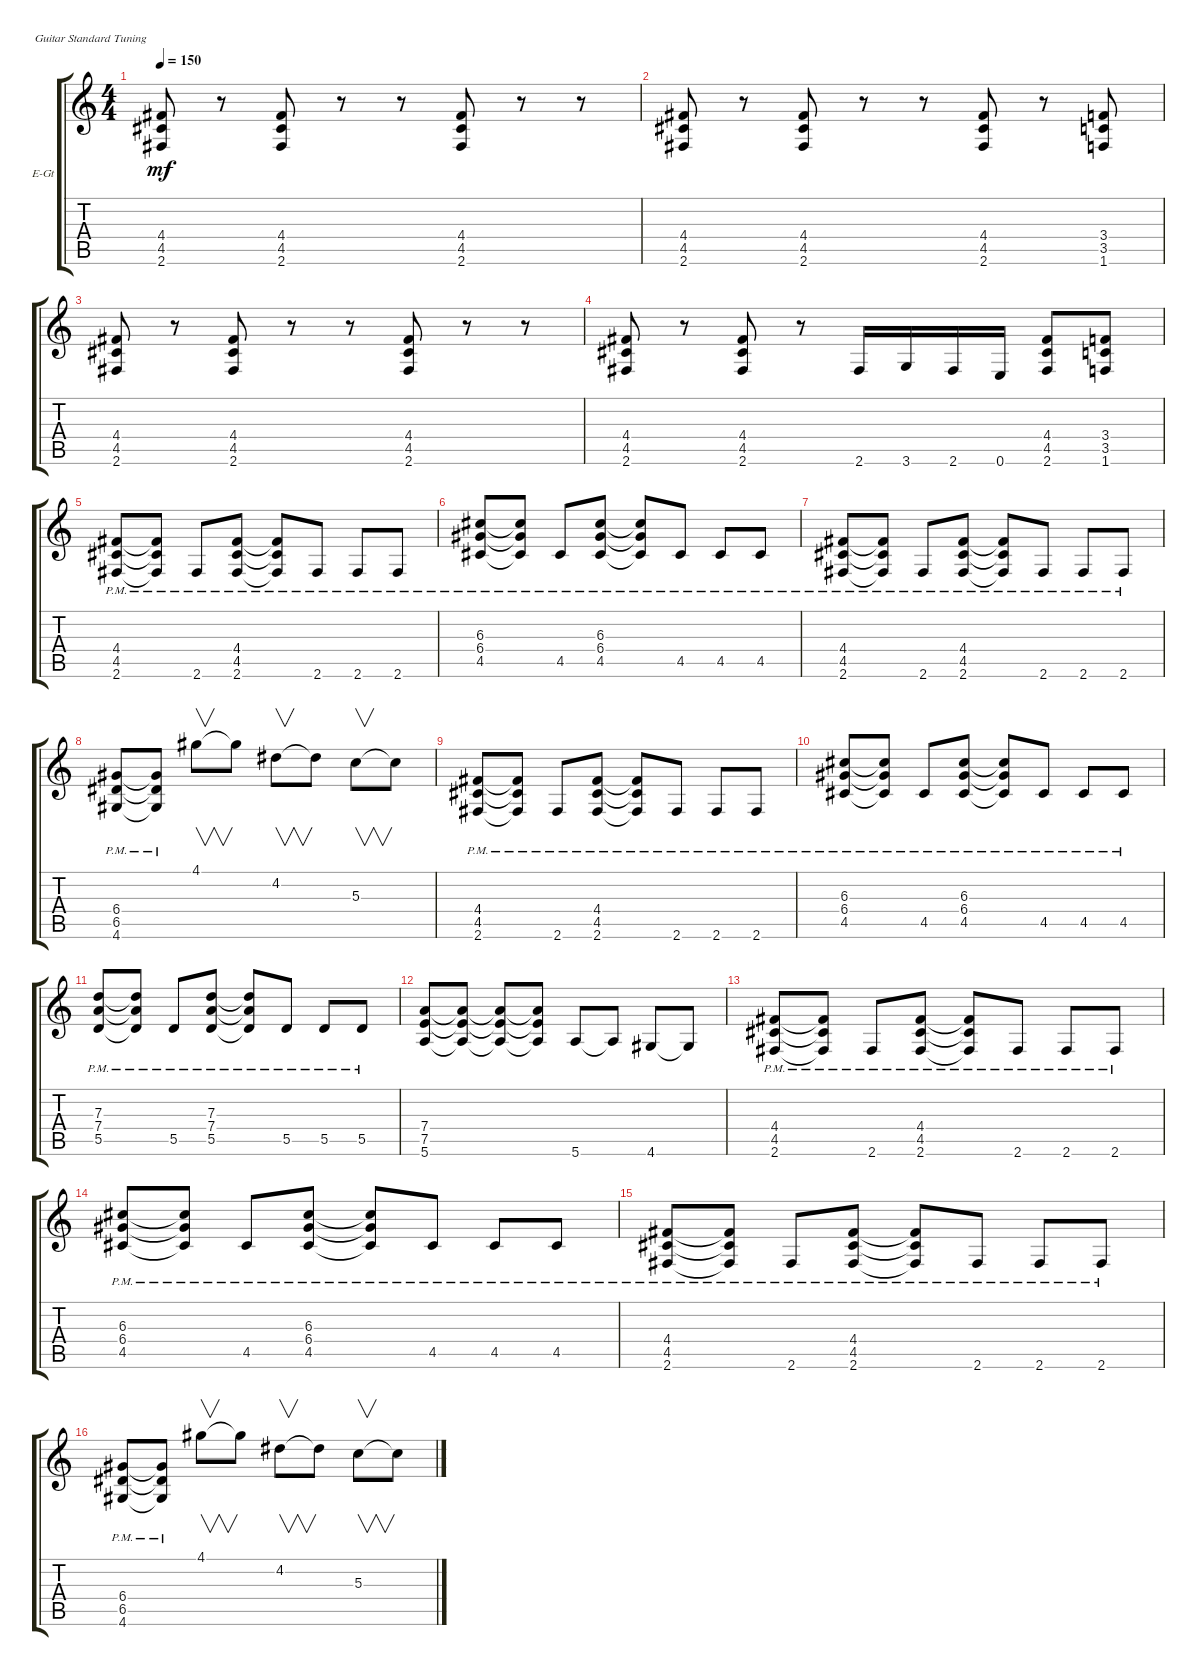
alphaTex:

\defaultSystemsLayout 4
\bracketExtendMode groupsimilarinstruments
\firstSystemTrackNameOrientation horizontal
\otherSystemsTrackNameOrientation horizontal
\track ("Electric Guitar" "E-Gt") {instrument distortionguitar}
\staff {score tabs}
\tuning (E4 B3 G3 D3 A2 E2)
\ts (4 4)
\tempo 150
\clef g2
\ks c
(2.6 4.5 4.4).8{dy mf} r.8 (2.6 4.4 4.5).8 r.8 r.8 (2.6 4.5 4.4).8 r.8 r.8 |
(2.6 4.4 4.5).8 r.8 (2.6 4.5 4.4).8 r.8 r.8 (2.6 4.4 4.5).8 r.8 (1.6 3.5 3.4).8 |
(2.6 4.4 4.5).8 r.8 (2.6 4.5 4.4).8 r.8 r.8 (2.6 4.4 4.5).8 r.8 r.8 |
(2.6 4.5 4.4).8 r.8 (2.6 4.4 4.5).8 r.8 2.6.16 3.6.16 2.6.16 0.6.16 (2.6 4.4 4.5).8 (1.6 3.4 3.5).8 |
(2.6{pm} 4.5{pm} 4.4{pm}).8 (4.4{pm t} 4.5{pm t} 2.6{pm t}).8 2.6{pm}.8 (2.6{pm} 4.5 4.4).8 (2.6{pm t} 4.5{t} 4.4{t}).8 2.6{pm}.8 2.6{pm}.8 2.6{pm}.8 |
(4.5{pm} 6.4 6.3).8 (6.3{t} 6.4{t} 4.5{pm t}).8 4.5{pm}.8 (4.5{pm} 6.4 6.3).8 (6.3{t} 6.4{t} 4.5{pm t}).8 4.5{pm}.8 4.5{pm}.8 4.5{pm}.8 |
(2.6{pm} 4.5{pm} 4.4{pm}).8 (4.4{pm t} 4.5{pm t} 2.6{pm t}).8 2.6{pm}.8 (2.6{pm} 4.5 4.4).8 (2.6{pm t} 4.5{t} 4.4{t}).8 2.6{pm}.8 2.6{pm}.8 2.6{pm}.8 |
(6.5{pm} 6.4 4.6).8 (6.4{t} 6.5{pm t} 4.6{t}).8 4.1.8{v} 4.1{t}.8 4.2.8{v} 4.2{t}.8 5.3.8{v} 5.3{t}.8 |
(2.6{pm} 4.5{pm} 4.4{pm}).8 (4.4{pm t} 4.5{pm t} 2.6{pm t}).8 2.6{pm}.8 (2.6{pm} 4.5 4.4).8 (2.6{pm t} 4.5{t} 4.4{t}).8 2.6{pm}.8 2.6{pm}.8 2.6{pm}.8 |
(4.5{pm} 6.4 6.3).8 (6.3{t} 6.4{t} 4.5{pm t}).8 4.5{pm}.8 (4.5{pm} 6.4 6.3).8 (6.3{t} 6.4{t} 4.5{pm t}).8 4.5{pm}.8 4.5{pm}.8 4.5{pm}.8 |
(5.5{pm} 7.4 7.3).8 (7.3{t} 7.4{t} 5.5{pm t}).8 5.5{pm}.8 (5.5{pm} 7.4 7.3).8 (7.3{t} 7.4{t} 5.5{pm t}).8 5.5{pm}.8 5.5{pm}.8 5.5{pm}.8 |
(5.6 7.5 7.4).8 (7.4{t} 7.5{t} 5.6{t}).8 (5.6{t} 7.5{t} 7.4{t}).8 (5.6{t} 7.5{t} 7.4{t}).8 5.6.8 5.6{t}.8 4.6.8 4.6{t}.8 |
(2.6{pm} 4.5{pm} 4.4{pm}).8 (4.4{pm t} 4.5{pm t} 2.6{pm t}).8 2.6{pm}.8 (2.6{pm} 4.5 4.4).8 (2.6{pm t} 4.5{t} 4.4{t}).8 2.6{pm}.8 2.6{pm}.8 2.6{pm}.8 |
(4.5{pm} 6.4 6.3).8 (6.3{t} 6.4{t} 4.5{pm t}).8 4.5{pm}.8 (4.5{pm} 6.4 6.3).8 (6.3{t} 6.4{t} 4.5{pm t}).8 4.5{pm}.8 4.5{pm}.8 4.5{pm}.8 |
(2.6{pm} 4.5{pm} 4.4{pm}).8 (4.4{pm t} 4.5{pm t} 2.6{pm t}).8 2.6{pm}.8 (2.6{pm} 4.5 4.4).8 (2.6{pm t} 4.5{t} 4.4{t}).8 2.6{pm}.8 2.6{pm}.8 2.6{pm}.8 |
(6.5{pm} 6.4 4.6).8 (6.4{t} 6.5{pm t} 4.6{t}).8 4.1.8{v} 4.1{t}.8 4.2.8{v} 4.2{t}.8 5.3.8{v} 5.3{t}.8
